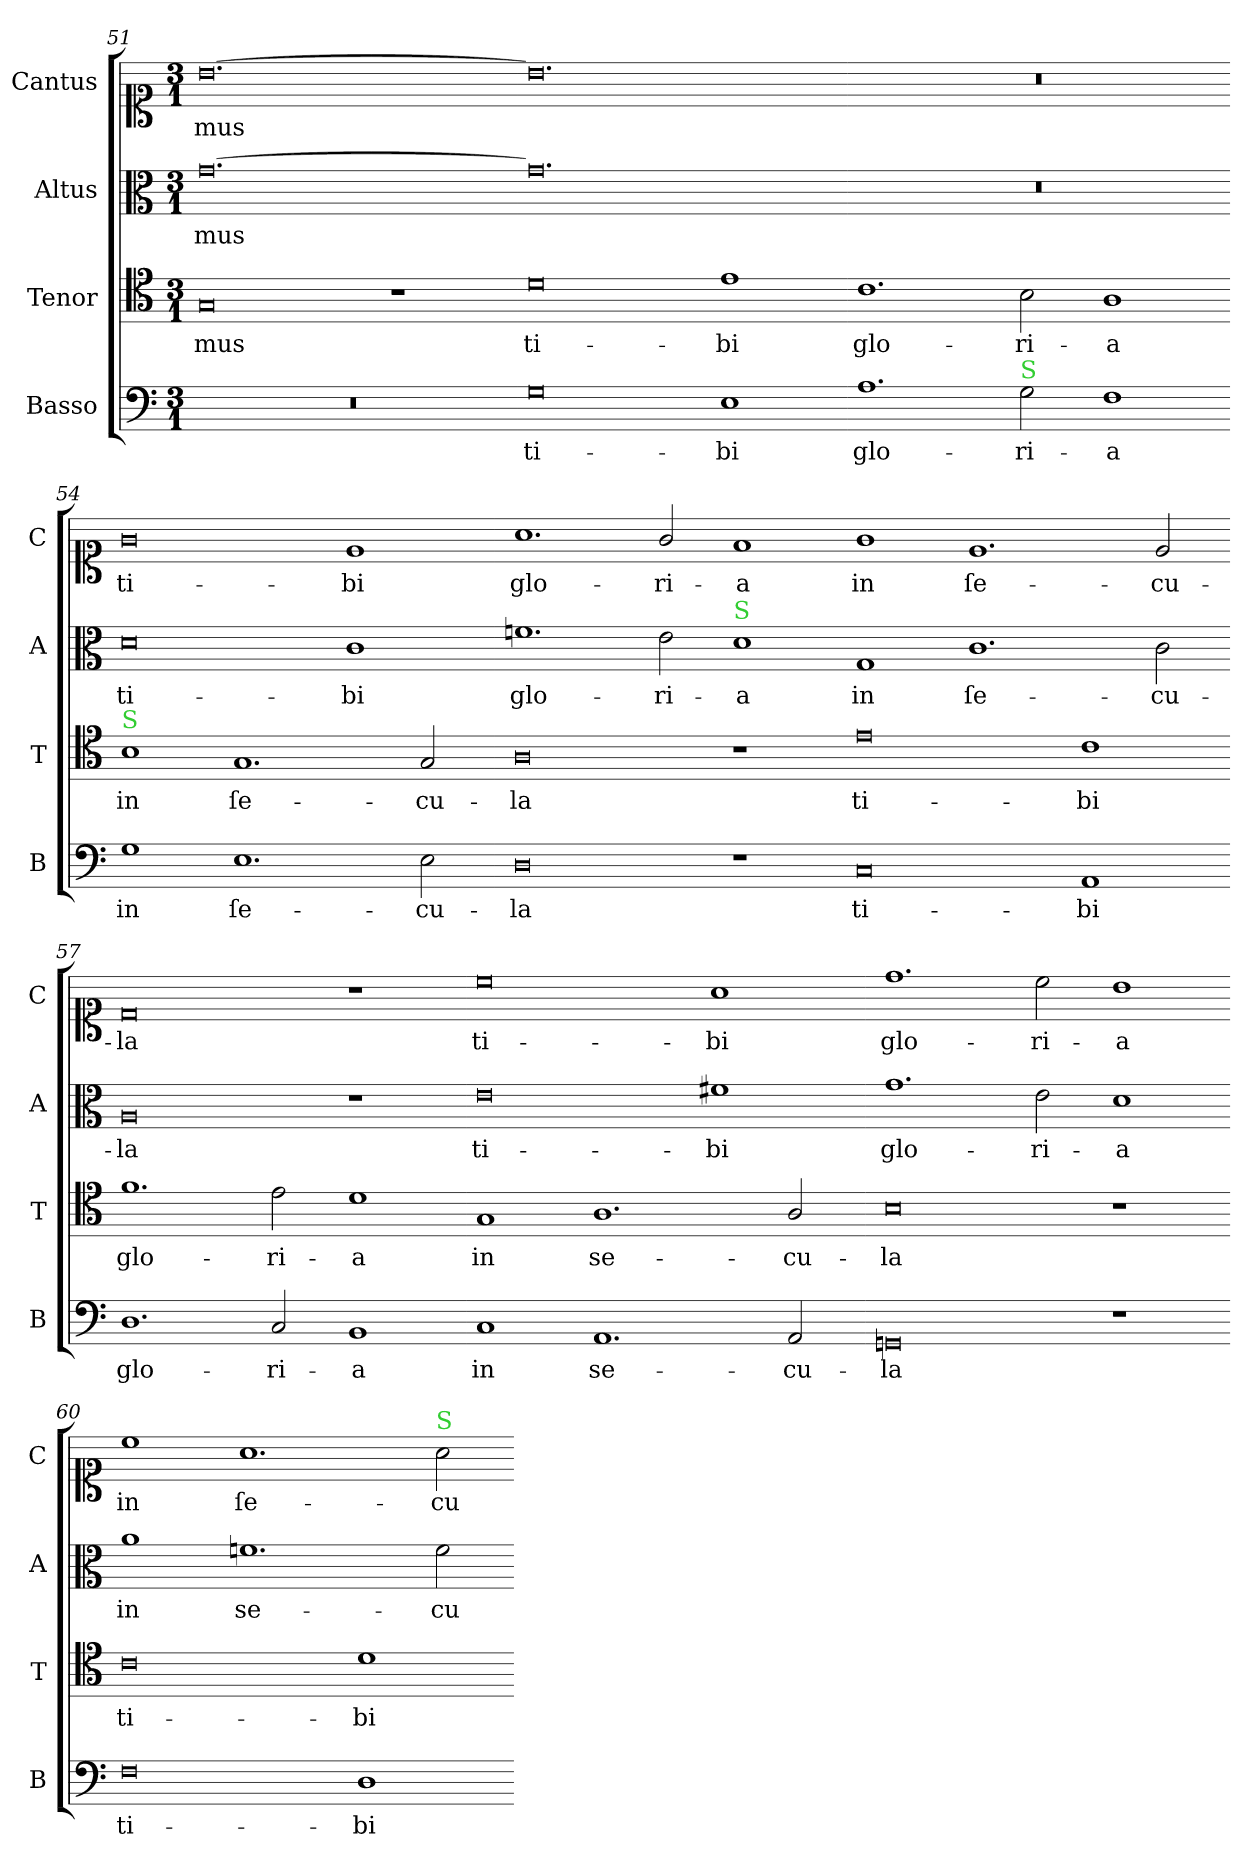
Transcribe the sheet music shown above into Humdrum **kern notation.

**kern	**text	**kern	**text	**kern	**text	**kern	**text
*part4	*part4	*part3	*part3	*part2	*part2	*part1	*part1
*staff4	*staff4	*staff3	*staff3	*staff2	*staff2	*staff1	*staff1
*I"Basso	*	*I"Tenor	*	*I"Altus	*	*I"Cantus	*
*I'B	*	*I'T	*	*I'A	*	*I'C	*
*clefF4	*	*clefC4	*	*clefC3	*	*clefC1	*
*k[]	*	*k[]	*	*k[]	*	*k[]	*
*C:	*	*C:	*	*C:	*	*C:	*
*M3/1	*	*M3/1	*	*M3/1	*	*M3/1	*
=51	=51	=51	=51	=51	=51	=51	=51
1%3r	.	0G	-mus	[0.g	-mus	[0.b	-mus
.	.	1r	.	.	.	.	.
=52-	=52-	=52-	=52-	=52-	=52-	=52-	=52-
0G	ti-	0d	ti-	0.g]	.	0.b]	.
1E	-bi	1e	-bi	.	.	.	.
=53-	=53-	=53-	=53-	=53-	=53-	=53-	=53-
1.A	glo-	1.c	glo-	1%3r	.	1%3r	.
!LO:TX:a:color=limegreen:t=S	!	!	!	!	!	!	!
2G\	-ri-	2B\	-ri-	.	.	.	.
1F	-a	1A	-a	.	.	.	.
=54-	=54-	=54-	=54-	=54-	=54-	=54-	=54-
!	!	!LO:TX:a:color=limegreen:t=S	!	!	!	!	!
1G	in	1B	in	0d	ti-	0g	ti-
1.E	ſe-	1.G	ſe-	.	.	.	.
.	.	.	.	1c	-bi	1e	-bi
2E\	-cu-	2G/	-cu-	.	.	.	.
=55-	=55-	=55-	=55-	=55-	=55-	=55-	=55-
0D	-la	0A	-la	1.fn	glo-	1.a	glo-
.	.	.	.	2e\	-ri-	2g/	-ri-
!	!	!	!	!LO:TX:a:color=limegreen:t=S	!	!	!
1r	.	1r	.	1d	-a	1f	-a
=56-	=56-	=56-	=56-	=56-	=56-	=56-	=56-
!	!LO:LY:i	!	!LO:LY:i	!	!	!	!
0C	ti-	0e	ti-	1G	in	1g	in
.	.	.	.	1.c	ſe-	1.e	ſe-
!	!LO:LY:i	!	!LO:LY:i	!	!	!	!
1AA	-bi	1c	-bi	.	.	.	.
.	.	.	.	2c\	-cu-	2e/	-cu-
=57-	=57-	=57-	=57-	=57-	=57-	=57-	=57-
!	!LO:LY:i	!	!LO:LY:i	!	!	!	!
1.D	glo-	1.f	glo-	0A	-la	0d	-la
!	!LO:LY:i	!	!LO:LY:i	!	!	!	!
2C/	-ri-	2e\	-ri-	.	.	.	.
!	!LO:LY:i	!	!LO:LY:i	!	!	!	!
1BB	-a	1d	-a	1r	.	1r	.
=58-	=58-	=58-	=58-	=58-	=58-	=58-	=58-
!	!LO:LY:i	!	!LO:LY:i	!	!LO:LY:i	!	!LO:LY:i
1C	in	1G	in	0e	ti-	0cc	ti-
!	!LO:LY:i	!	!LO:LY:i	!	!	!	!
1.AA	se-	1.A	se-	.	.	.	.
!	!	!	!	!	!LO:LY:i	!	!LO:LY:i
.	.	.	.	1f#X	-bi	1a	-bi
!	!LO:LY:i	!	!LO:LY:i	!	!	!	!
2AA/	-cu-	2A/	-cu-	.	.	.	.
=59-	=59-	=59-	=59-	=59-	=59-	=59-	=59-
!	!LO:LY:i	!	!LO:LY:i	!	!LO:LY:i	!	!LO:LY:i
0GGn	-la	0B	-la	1.g	glo-	1.dd	glo-
!	!	!	!	!	!LO:LY:i	!	!LO:LY:i
.	.	.	.	2e\	-ri-	2cc\	-ri-
!	!	!	!	!	!LO:LY:i	!	!LO:LY:i
1r	.	1r	.	1d	-a	1b	-a
=60-	=60-	=60-	=60-	=60-	=60-	=60-	=60-
!	!	!	!	!	!LO:LY:i	!	!LO:LY:i
0F	ti-	0c	ti-	1a	in	1cc	in
!	!	!	!	!	!LO:LY:i	!	!LO:LY:i
.	.	.	.	1.fn	se-	1.a	ſe-
1D	-bi	1d	-bi	.	.	.	.
!	!	!	!	!	!	!LO:TX:a:color=limegreen:t=S	!
!	!	!	!	!	!LO:LY:i	!	!LO:LY:i
.	.	.	.	2f\	-cu-	2a\	-cu-
=-	=-	=-	=-	=-	=-	=-	=-
*-	*-	*-	*-	*-	*-	*-	*-
